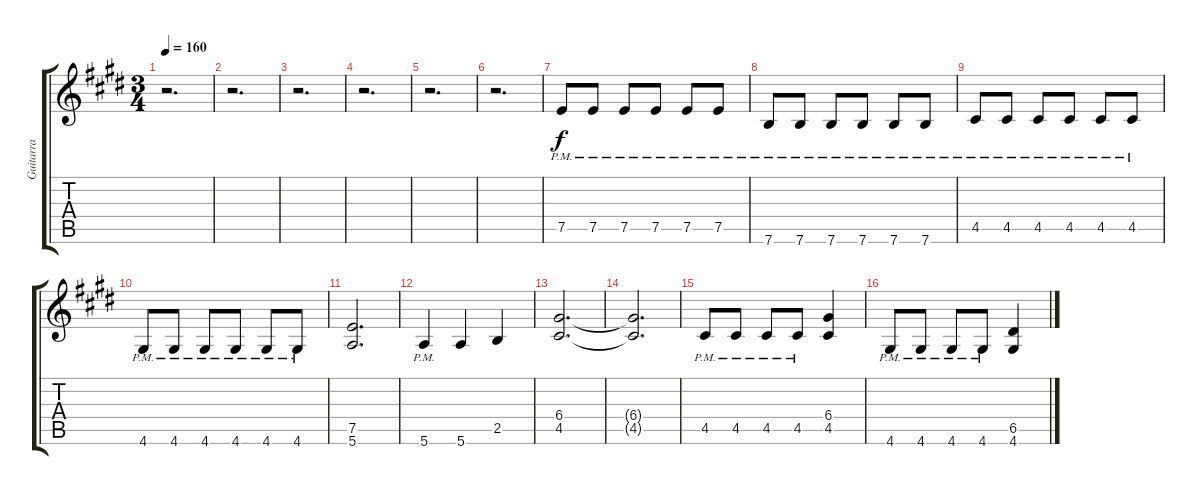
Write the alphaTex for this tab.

\track ("Guitarra" "Guitarra") {instrument distortionguitar}
\staff {score tabs}
\tuning (E4 B3 G3 D3 A2 E2) {hide}
\ts (3 4)
\tempo 160
\clef g2
\ks c#minor
r.2{d dy f} |
r.2{d} |
r.2{d} |
r.2{d} |
r.2{d} |
r.2{d} |
7.5{pm}.8 7.5{pm}.8 7.5{pm}.8 7.5{pm}.8 7.5{pm}.8 7.5{pm}.8 |
7.6{pm}.8 7.6{pm}.8 7.6{pm}.8 7.6{pm}.8 7.6{pm}.8 7.6{pm}.8 |
4.5{pm}.8 4.5{pm}.8 4.5{pm}.8 4.5{pm}.8 4.5{pm}.8 4.5{pm}.8 |
4.6{pm}.8 4.6{pm}.8 4.6{pm}.8 4.6{pm}.8 4.6{pm}.8 4.6{pm}.8 |
(7.5 5.6).2{d} |
5.6{pm}.4 5.6.4 2.5.4 |
(6.4 4.5).2{d} |
(6.4{t} 4.5{t}).2{d} |
4.5{pm}.8 4.5{pm}.8 4.5{pm}.8 4.5{pm}.8 (6.4 4.5).4 |
4.6{pm}.8 4.6{pm}.8 4.6{pm}.8 4.6{pm}.8 (6.5 4.6).4
